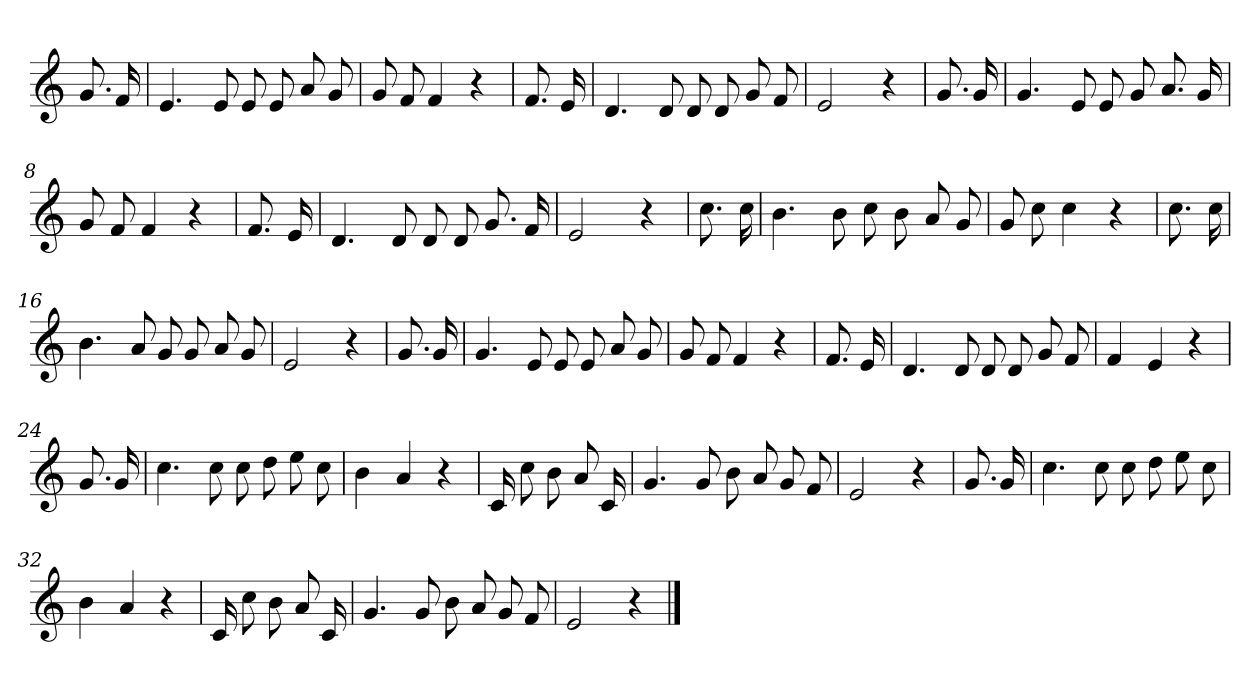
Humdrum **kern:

**kern
*part1
*staff1
*clefG2
*k[]
*C:
=
8.g
16f
=1
4.e
8e
8e
8e
8a
8g
=2
8g
8f
4f
4r
=3
8.f
16e
=4
4.d
8d
8d
8d
8g
8f
=5
2e
4r
=6
8.g
16g
=7
4.g
8e
8e
8g
8.a
16g
=8
8g
8f
4f
4r
=9
8.f
16e
=10
4.d
8d
8d
8d
8.g
16f
=11
2e
4r
=12
8.cc
16cc
=13
4.b
8b
8cc
8b
8a
8g
=14
8g
8cc
4cc
4r
=15
8.cc
16cc
=16
4.b
8a
8g
8g
8a
8g
=17
2e
4r
=18
8.g
16g
=19
4.g
8e
8e
8e
8a
8g
=20
8g
8f
4f
4r
=21
8.f
16e
=22
4.d
8d
8d
8d
8g
8f
=23
4f
4e
4r
=24
8.g
16g
=25
4.cc
8cc
8cc
8dd
8ee
8cc
=26
4b
4a
4r
=27
16c
8cc
8b
8a
16c
=28
4.g
8g
8b
8a
8g
8f
=29
2e
4r
=30
8.g
16g
=31
4.cc
8cc
8cc
8dd
8ee
8cc
=32
4b
4a
4r
=33
16c
8cc
8b
8a
16c
=34
4.g
8g
8b
8a
8g
8f
=35
2e
4r
==
*-
